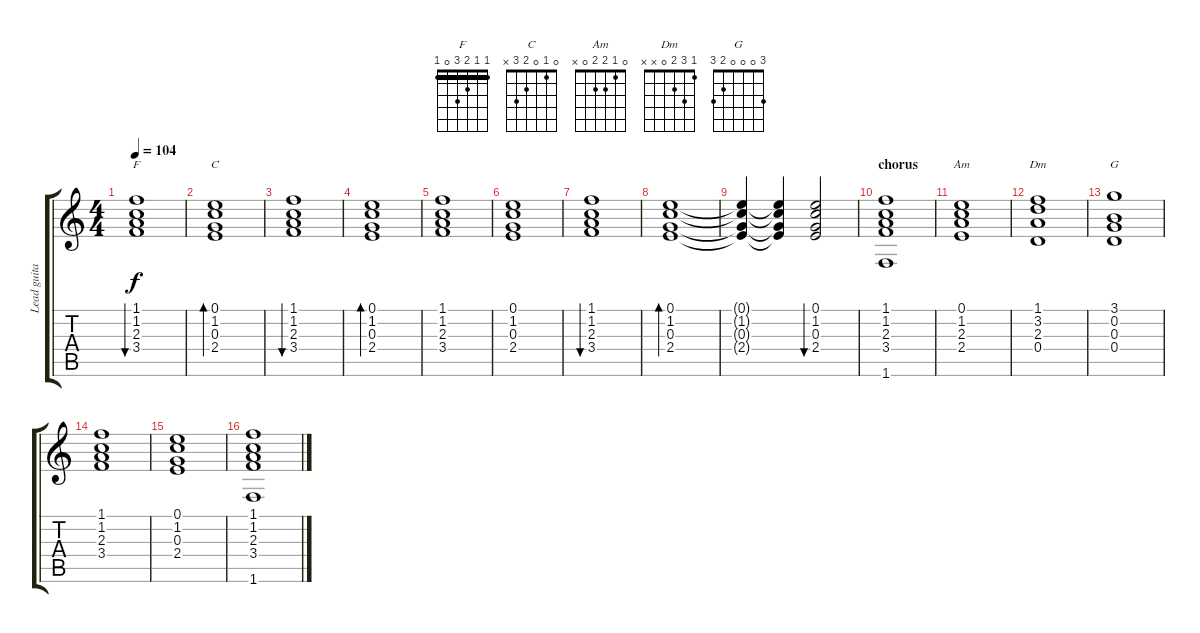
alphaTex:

\track ("Lead guitar" "Lead guita") {instrument electricguitarclean}
\staff {score tabs}
\tuning (E4 B3 G3 D3 A2 E2) {hide}
\chord ("F" 1 1 2 3 0 1) {barre 1}
\chord ("C" 0 1 0 2 3 x)
\chord ("Am" 0 1 2 2 0 x)
\chord ("Dm" 1 3 2 0 x x)
\chord ("G" 3 0 0 0 2 3)
\ts (4 4)
\tempo 104
\clef g2
\ks c
(1.1 1.2 2.3 3.4).1{bu 60 ch "F" dy f} |
(0.1 1.2 0.3 2.4).1{bd 60 ch "C"} |
(1.1 1.2 2.3 3.4).1{bu 60} |
(0.1 1.2 0.3 2.4).1{bd 60} |
(1.1 1.2 2.3 3.4).1 |
(0.1 1.2 0.3 2.4).1 |
(1.1 1.2 2.3 3.4).1{bu 60} |
(0.1 1.2 0.3 2.4).1{bd 60} |
(0.1{t} 1.2{t} 0.3{t} 2.4{t}).4 (0.1{t} 1.2{t} 0.3{t} 2.4{t}).4 (0.1 1.2 0.3 2.4).2{bu 60} |
\section ("" "chorus")
(1.1 1.2 2.3 3.4 1.6).1 |
(0.1 1.2 2.3 2.4).1{ch "Am"} |
(1.1 3.2 2.3 0.4).1{ch "Dm"} |
(3.1 0.2 0.3 0.4).1{ch "G"} |
(1.1 1.2 2.3 3.4).1 |
(0.1 1.2 0.3 2.4).1 |
(1.1 1.2 2.3 3.4 1.6).1
